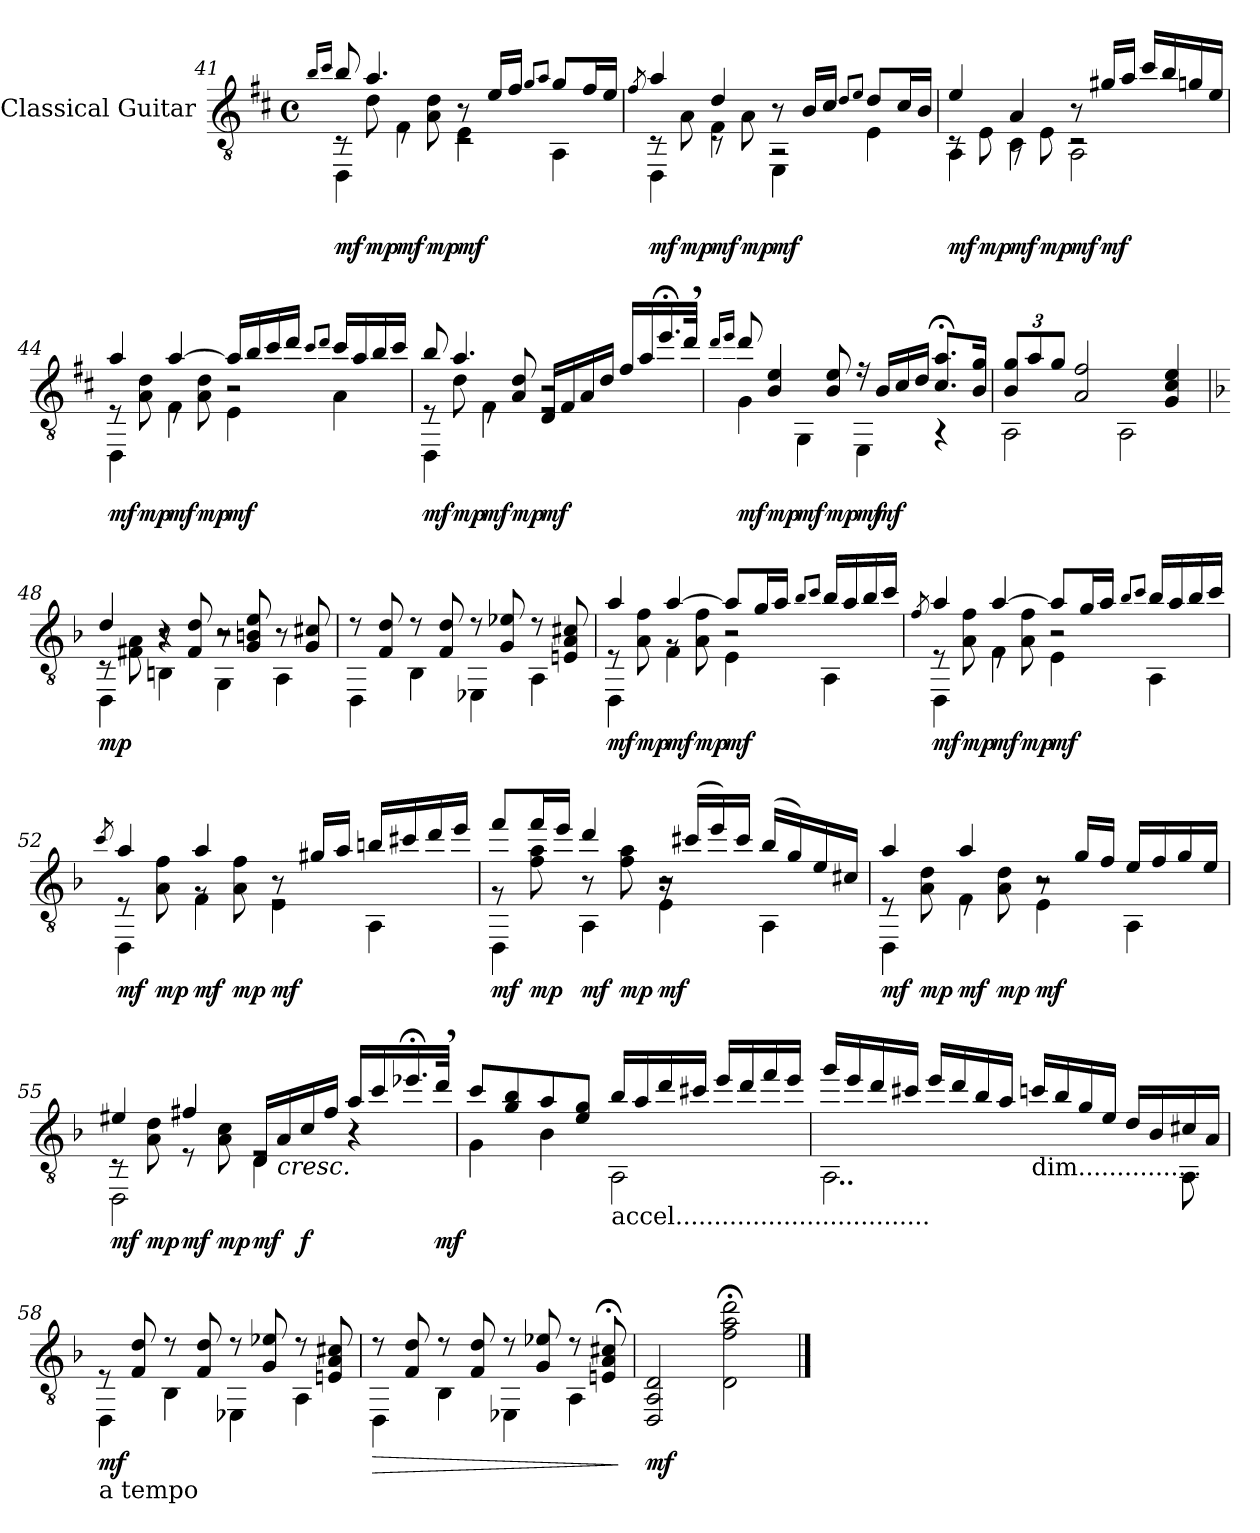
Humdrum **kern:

**kern	**dynam
*part1	*part1
*staff1	*staff1
*I"Classical Guitar	*
*I'Guit.	*
*clefGv2	*
*k[f#c#]	*
*M4/4	*
*met(c)	*
=41	=41
16qb/LL	.
16qcc#/JJ	.
*^	*
*	*^	*
!	!	!	!LO:DY:b
8b/	4DD\	8rC	mf
!	!	!	!LO:DY:b
4.a/	.	8d\	mp
!	!	!	!LO:DY:b
.	4F#\	8rE	mf
!	!	!	!LO:DY:b
.	.	8A\ 8d\	mp
!	!	!	!LO:DY:b
8r	4E\	2rC	mf
16e/LL	.	.	.
16f#/JJ	.	.	.
8qg/L	.	.	.
8qa/J	.	.	.
8g/L	4AA\	.	.
16f#/L	.	.	.
16e/JJ	.	.	.
=42	=42	=42	=42
8qf#/	.	.	.
!	!	!	!LO:DY:b
4a/	4DD\	8rC	mf
!	!	!	!LO:DY:b
.	.	8A\	mp
!	!	!	!LO:DY:b
4d/	4F#\	8rC	mf
!	!	!	!LO:DY:b
.	.	8A\	mp
!	!	!	!LO:DY:b
8r	4EE\	2rAA	mf
16B/LL	.	.	.
16c#/JJ	.	.	.
8qd/L	.	.	.
8qe/J	.	.	.
8d/L	4E\	.	.
16c#/L	.	.	.
16B/JJ	.	.	.
!!LO:LB:g=z	!!	!!
=43	=43	=43	=43
!	!	!	!LO:DY:b
4e/	4AA\	8rC	mf
!	!	!	!LO:DY:b
.	.	8E\	mp
!	!	!	!LO:DY:b
4A/	4C#\	8rAA	mf
!	!	!	!LO:DY:b
.	.	8E\	mp
!	!	!	!LO:DY:b
8r	2AA\	2rC	mf
!	!	!	!LO:DY:b
16g#X/LL	.	.	mf
16a/JJ	.	.	.
16cc#/LL	.	.	.
16b/	.	.	.
16gn/	.	.	.
16e/JJ	.	.	.
=44	=44	=44	=44
!	!	!	!LO:DY:b
4a/	4DD\	8rE	mf
!	!	!	!LO:DY:b
.	.	8A\ 8d\	mp
!	!	!	!LO:DY:b
[4a/	4F#\	8rE	mf
!	!	!	!LO:DY:b
.	.	8A\ 8d\	mp
!	!	!	!LO:DY:b
16a/LL]	4E\	2r	mf
16b/	.	.	.
16cc#/	.	.	.
16dd/JJ	.	.	.
8qcc#/L	.	.	.
8qdd/J	.	.	.
16cc#/LL	4A\	.	.
16a/	.	.	.
16b/	.	.	.
16cc#/JJ	.	.	.
=45	=45	=45	=45
!	!	!	!LO:DY:b
8b/	4DD\	8rE	mf
!	!	!	!LO:DY:b
4.a/	.	8d\	mp
!	!	!	!LO:DY:b
.	4F#\	8rE	mf
!	!	!	!LO:DY:b
.	.	8A/ 8d/	mp
!	!	!	!LO:DY:b
16D/LL	2r	2rE	mf
16F#/	.	.	.
16A/	.	.	.
16d/JJ	.	.	.
16f#/LL	.	.	.
16a/	.	.	.
16.ee;</	.	.	.
32dd,/JJk	.	.	.
*v	*v	*v	*
!!LO:LB:g=z
=46	=46
16qdd/LL	.
16qee/JJ	.
*^	*
!	!	!LO:DY:b
8dd/	4G\	mf
!	!	!LO:DY:b
4B/ 4e/	.	mp
!	!	!LO:DY:b
.	4GG\	mf
!	!	!LO:DY:b
8B/ 8e/	.	mp
!	!	!LO:DY:b
16r	4EE\	mf
!	!	!LO:DY:b
16B/LL	.	mf
16c#/	.	.
16d/JJ	.	.
8.c#/;< 8.a/;<L	4r	.
16B/ 16g/Jk	.	.
=47	=47	=47
*Xbrackettup	*	*
*MM65	*	*
12B/ 12g/L	2AA\	.
12a/	.	.
12g/J	.	.
2A/ 2f#/	.	.
.	2AA\	.
*MM55	*	*
4G/ 4c#/ 4e/	.	.
*v	*v	*
=48	=48
*k[b-]	*
*^	*
*	*^	*
!	!	!	!LO:DY:b
4d/	4DD\	8rC	mp
.	.	8F#X\ 8A\	.
8r	4BBn\	4r	.
8F#/ 8d/	.	.	.
8r	4GG\	2r	.
8G/ 8Bn/ 8e/	.	.	.
8r	4AA\	.	.
8G/ 8c#X/	.	.	.
*	*v	*v	*
!!LO:PB:g=z
=49	=49	=49
8r	4DD\	.
8F/ 8d/	.	.
8r	4BB-\	.
8F/ 8d/	.	.
8r	4EE-X\	.
8G/ 8e-X/	.	.
8r	4AA\	.
8En/ 8A/ 8c#X/	.	.
=50	=50	=50
*	*^	*
!	!	!	!LO:DY:b
4a/	4DD\	8rE	mf
!	!	!	!LO:DY:b
.	.	8A\ 8f\	mp
!	!	!	!LO:DY:b
[4a/	4F\	8rG	mf
!	!	!	!LO:DY:b
.	.	8A\ 8f\	mp
!	!	!	!LO:DY:b
8a/L]	4E\	2r	mf
16g/L	.	.	.
16a/JJ	.	.	.
8qb-/L	.	.	.
8qcc/J	.	.	.
16b-/LL	4AA\	.	.
16a/	.	.	.
16b-/	.	.	.
16cc/JJ	.	.	.
=51	=51	=51	=51
8qf/	.	.	.
!	!	!	!LO:DY:b
4a/	4DD\	8rE	mf
!	!	!	!LO:DY:b
.	.	8A\ 8f\	mp
!	!	!	!LO:DY:b
[4a/	4F\	8rE	mf
!	!	!	!LO:DY:b
.	.	8A\ 8f\	mp
!	!	!	!LO:DY:b
8a/L]	4E\	2r	mf
16g/L	.	.	.
16a/JJ	.	.	.
8qb-/L	.	.	.
8qcc/J	.	.	.
16b-/LL	4AA\	.	.
16a/	.	.	.
16b-/	.	.	.
16cc/JJ	.	.	.
!!LO:LB:g=z	!!	!!
=52	=52	=52	=52
8qcc/	.	.	.
!	!	!	!LO:DY:b
4a/	4DD\	8rE	mf
!	!	!	!LO:DY:b
.	.	8A\ 8f\	mp
!	!	!	!LO:DY:b
4a/	4F\	8rG	mf
!	!	!	!LO:DY:b
.	.	8A\ 8f\	mp
!	!	!	!LO:DY:b
8r	4E\	2rE	mf
16g#X/LL	.	.	.
16a/JJ	.	.	.
16bn/LL	4AA\	.	.
16cc#X/	.	.	.
16dd/	.	.	.
16ee/JJ	.	.	.
=53	=53	=53	=53
!	!	!	!LO:DY:b
8ff/L	4DD\	8rG	mf
!	!	!	!LO:DY:b
16ff/L	.	8f\ 8a\	mp
16ee/JJ	.	.	.
!	!	!	!LO:DY:b
4dd/	4AA\	8r	mf
!	!	!	!LO:DY:b
.	.	8f\ 8a\	mp
!	!	!	!LO:DY:b
16r	4E\	2r	mf
(>16cc#X/LL	.	.	.
16ee/)	.	.	.
16cc#/JJ	.	.	.
(>16b-/LL	4AA\	.	.
16g/)	.	.	.
16e/	.	.	.
16c#X/JJ	.	.	.
=54	=54	=54	=54
!	!	!	!LO:DY:b
4a/	4DD\	8rE	mf
!	!	!	!LO:DY:b
.	.	8A\ 8d\	mp
!	!	!	!LO:DY:b
4a/	4F\	8rE	mf
!	!	!	!LO:DY:b
.	.	8A\ 8d\	mp
!	!	!	!LO:DY:b
8r	4E\	2r	mf
16g/LL	.	.	.
16f/JJ	.	.	.
16e/LL	4AA\	.	.
16f/	.	.	.
16g/	.	.	.
16e/JJ	.	.	.
!!LO:LB:g=z	!!	!!
=55	=55	=55	=55
!	!	!	!LO:DY:b
4e#X/	2DD\	8rC	mf
!	!	!	!LO:DY:b
.	.	8A\ 8d\	mp
!	!	!	!LO:DY:b
4f#X/	.	8rE	mf
!	!	!	!LO:DY:b
.	.	8A\ 8c\	mp
!	!	!	!LO:DY:b
16D/LL	4D\	2rE	mf
!LO:TX:b:i:t=cresc.	!	!	!
16A/	.	.	.
!	!	!	!LO:DY:b
16c/	.	.	f
16f#/JJ	.	.	.
16a/LL	4r	.	.
16cc/	.	.	.
16.ee-X;</	.	.	.
!	!	!	!LO:DY:b
32dd,/JJk	.	.	mf
*	*v	*v	*
=56	=56	=56
8cc/L	4G\	.
8g/ 8b-/	.	.
8a/	4B-\	.
8e/ 8g/J	.	.
*MM55	*	*
!LO:TX:b:t=accel.................................	!	!
16b-/LL	2AA\	.
16a/	.	.
*MM60	*	*
16dd/	.	.
16cc#X/JJ	.	.
16ee/LL	.	.
16dd/	.	.
*MM70	*	*
16ff/	.	.
16ee/JJ	.	.
!!LO:LB:g=z	!!
=57	=57	=57
16gg/LL	2..AA\	.
16ee/	.	.
*MM75	*	*
16dd/	.	.
16cc#X/JJ	.	.
16ee/LL	.	.
16dd/	.	.
*MM80	*	*
16b-/	.	.
16a/JJ	.	.
!LO:TX:b:t=dim................	!	!
16ccn/LL	.	.
16b-/	.	.
16g/	.	.
16e/JJ	.	.
*MM60	*	*
16d/LL	.	.
*MM50	*	*
16B-/	.	.
*MM35	*	*
16c#X/	8AA\	.
16A/JJ	.	.
=58	=58	=58
*MM55	*	*
!LO:TX:b:t=a tempo	!	!
!	!	!LO:DY:b
8rE	4DD\	mf
8F/ 8d/	.	.
8r	4BB-\	.
8F/ 8d/	.	.
8r	4EE-X\	.
8G/ 8e-X/	.	.
8r	4AA\	.
8En/ 8A/ 8c#X/	.	.
!!LO:LB:g=z	!!
=59	=59	=59
!	!	!LO:HP:b
8r	4DD\	>
8F/ 8d/	.	.
8r	4BB-\	.
*MM50	*	*
8F/ 8d/	.	.
8r	4EE-X\	.
*MM48	*	*
8G/ 8e-X/	.	.
8r	4AA\	.
8En/;< 8A/;< 8c#X/;<	.	.
*v	*v	*
.	]
=60	=60
*^	*
!	!	!LO:DY:b
2DD/ 2AA/ 2D/	2a!\yy 2dd!\yy 2aa!\yy	mf
2D\;< 2f\;< 2a\;< 2dd\;<	2ryy	.
*v	*v	*
==	==
*-	*-
